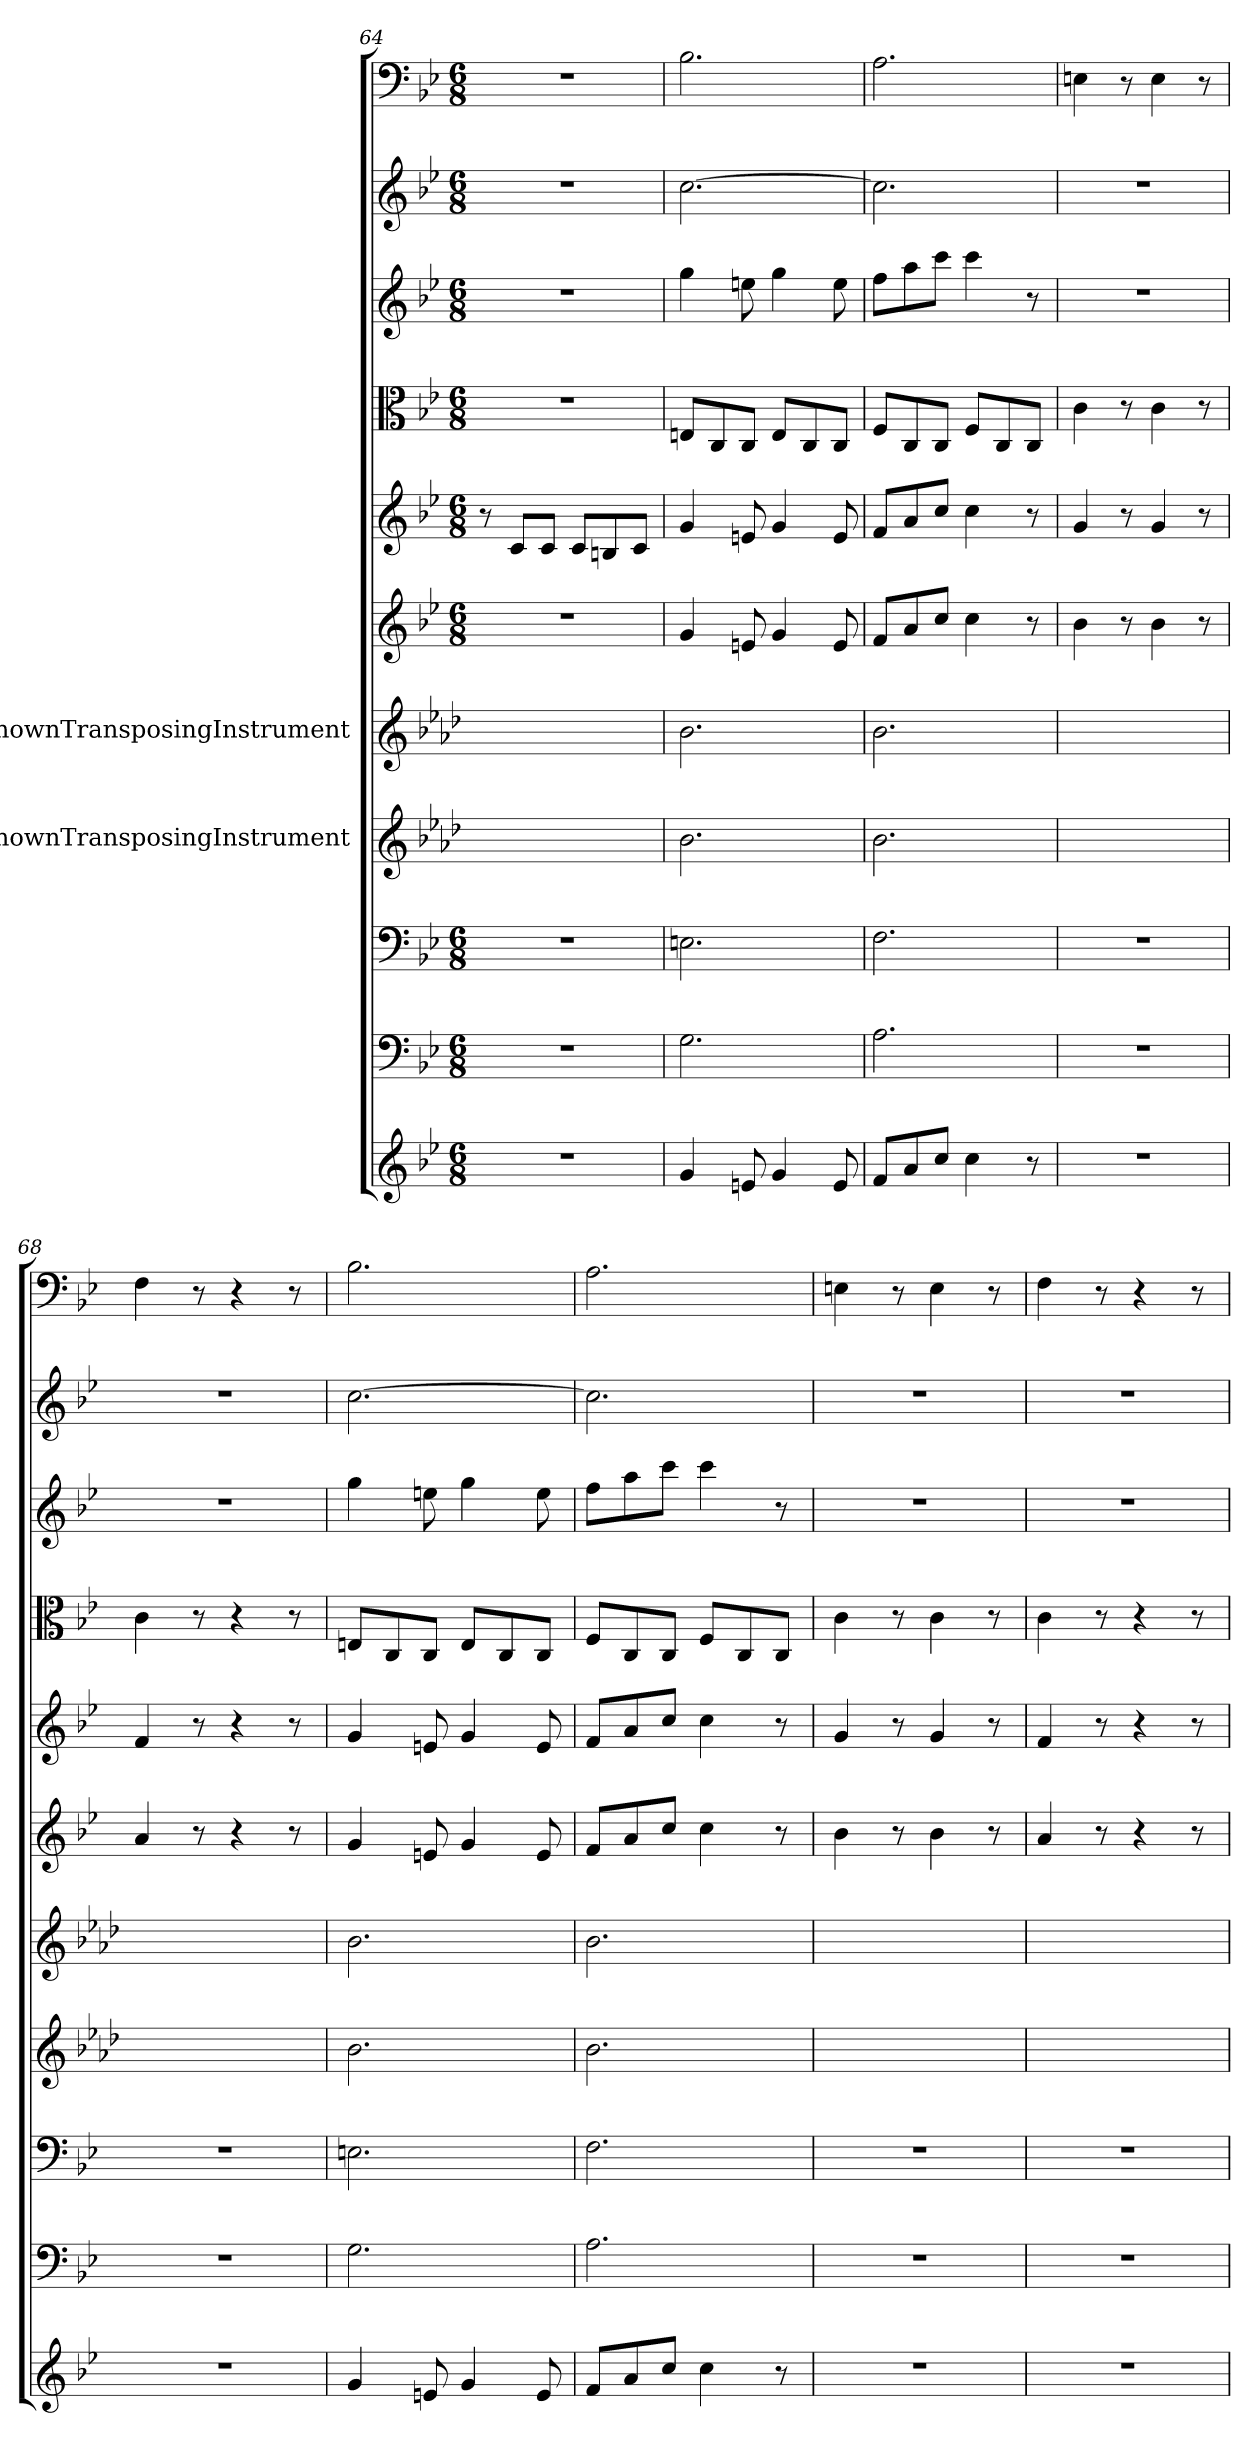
**kern	**kern	**kern	**kern	**kern	**kern	**kern	**kern	**kern	**kern	**kern
*part11	*part10	*part9	*part8	*part7	*part6	*part5	*part4	*part3	*part2	*part1
*staff11	*staff10	*staff9	*staff8	*staff7	*staff6	*staff5	*staff4	*staff3	*staff2	*staff1
*	*	*	*I"UnknownTransposingInstrument	*I"UnknownTransposingInstrument	*	*	*	*	*	*
*clefG2	*clefF4	*clefF4	*clefG2	*clefG2	*clefG2	*clefG2	*clefC3	*clefG2	*clefG2	*clefF4
*	*	*	*ITrd-1c-2	*ITrd-1c-2	*	*	*	*	*	*
*k[b-e-]	*k[b-e-]	*k[b-e-]	*k[b-e-]	*k[b-e-]	*k[b-e-]	*k[b-e-]	*k[b-e-]	*k[b-e-]	*k[b-e-]	*k[b-e-]
*B-:	*B-:	*B-:	*	*	*B-:	*B-:	*B-:	*B-:	*B-:	*B-:
*M6/8	*M6/8	*M6/8	*	*	*M6/8	*M6/8	*M6/8	*M6/8	*M6/8	*M6/8
=64	=64	=64	=64	=64	=64	=64	=64	=64	=64	=64
2.r	2.r	2.r	2.r	2.r	2.r	8r	2.r	2.r	2.r	2.r
.	.	.	.	.	.	8c/L	.	.	.	.
.	.	.	.	.	.	8c/J	.	.	.	.
.	.	.	.	.	.	8c/L	.	.	.	.
.	.	.	.	.	.	8Bn/	.	.	.	.
.	.	.	.	.	.	8c/J	.	.	.	.
=65	=65	=65	=65	=65	=65	=65	=65	=65	=65	=65
4g/	2.G\	2.En\	2.cc\	2.cc\	4g/	4g/	8En/L	4gg\	[2.cc\	2.B-\
.	.	.	.	.	.	.	8C/	.	.	.
8en/	.	.	.	.	8en/	8en/	8C/J	8een\	.	.
4g/	.	.	.	.	4g/	4g/	8E/L	4gg\	.	.
.	.	.	.	.	.	.	8C/	.	.	.
8e/	.	.	.	.	8e/	8e/	8C/J	8ee\	.	.
=66	=66	=66	=66	=66	=66	=66	=66	=66	=66	=66
8f/L	2.A\	2.F\	2.cc\	2.cc\	8f/L	8f/L	8F/L	8ff\L	2.cc\]	2.A\
8a/	.	.	.	.	8a/	8a/	8C/	8aa\	.	.
8cc/J	.	.	.	.	8cc/J	8cc/J	8C/J	8ccc\J	.	.
4cc\	.	.	.	.	4cc\	4cc\	8F/L	4ccc\	.	.
.	.	.	.	.	.	.	8C/	.	.	.
8r	.	.	.	.	8r	8r	8C/J	8r	.	.
=67	=67	=67	=67	=67	=67	=67	=67	=67	=67	=67
2.r	2.r	2.r	2.r	2.r	4b-\	4g/	4c\	2.r	2.r	4En\
.	.	.	.	.	8r	8r	8r	.	.	8r
.	.	.	.	.	4b-\	4g/	4c\	.	.	4E\
.	.	.	.	.	8r	8r	8r	.	.	8r
=68	=68	=68	=68	=68	=68	=68	=68	=68	=68	=68
2.r	2.r	2.r	2.r	2.r	4a/	4f/	4c\	2.r	2.r	4F\
.	.	.	.	.	8r	8r	8r	.	.	8r
.	.	.	.	.	4r	4r	4r	.	.	4r
.	.	.	.	.	8r	8r	8r	.	.	8r
=69	=69	=69	=69	=69	=69	=69	=69	=69	=69	=69
4g/	2.G\	2.En\	2.cc\	2.cc\	4g/	4g/	8En/L	4gg\	[2.cc\	2.B-\
.	.	.	.	.	.	.	8C/	.	.	.
8en/	.	.	.	.	8en/	8en/	8C/J	8een\	.	.
4g/	.	.	.	.	4g/	4g/	8E/L	4gg\	.	.
.	.	.	.	.	.	.	8C/	.	.	.
8e/	.	.	.	.	8e/	8e/	8C/J	8ee\	.	.
=70	=70	=70	=70	=70	=70	=70	=70	=70	=70	=70
8f/L	2.A\	2.F\	2.cc\	2.cc\	8f/L	8f/L	8F/L	8ff\L	2.cc\]	2.A\
8a/	.	.	.	.	8a/	8a/	8C/	8aa\	.	.
8cc/J	.	.	.	.	8cc/J	8cc/J	8C/J	8ccc\J	.	.
4cc\	.	.	.	.	4cc\	4cc\	8F/L	4ccc\	.	.
.	.	.	.	.	.	.	8C/	.	.	.
8r	.	.	.	.	8r	8r	8C/J	8r	.	.
=71	=71	=71	=71	=71	=71	=71	=71	=71	=71	=71
2.r	2.r	2.r	2.r	2.r	4b-\	4g/	4c\	2.r	2.r	4En\
.	.	.	.	.	8r	8r	8r	.	.	8r
.	.	.	.	.	4b-\	4g/	4c\	.	.	4E\
.	.	.	.	.	8r	8r	8r	.	.	8r
=72	=72	=72	=72	=72	=72	=72	=72	=72	=72	=72
2.r	2.r	2.r	2.r	2.r	4a/	4f/	4c\	2.r	2.r	4F\
.	.	.	.	.	8r	8r	8r	.	.	8r
.	.	.	.	.	4r	4r	4r	.	.	4r
.	.	.	.	.	8r	8r	8r	.	.	8r
=	=	=	=	=	=	=	=	=	=	=
*-	*-	*-	*-	*-	*-	*-	*-	*-	*-	*-
